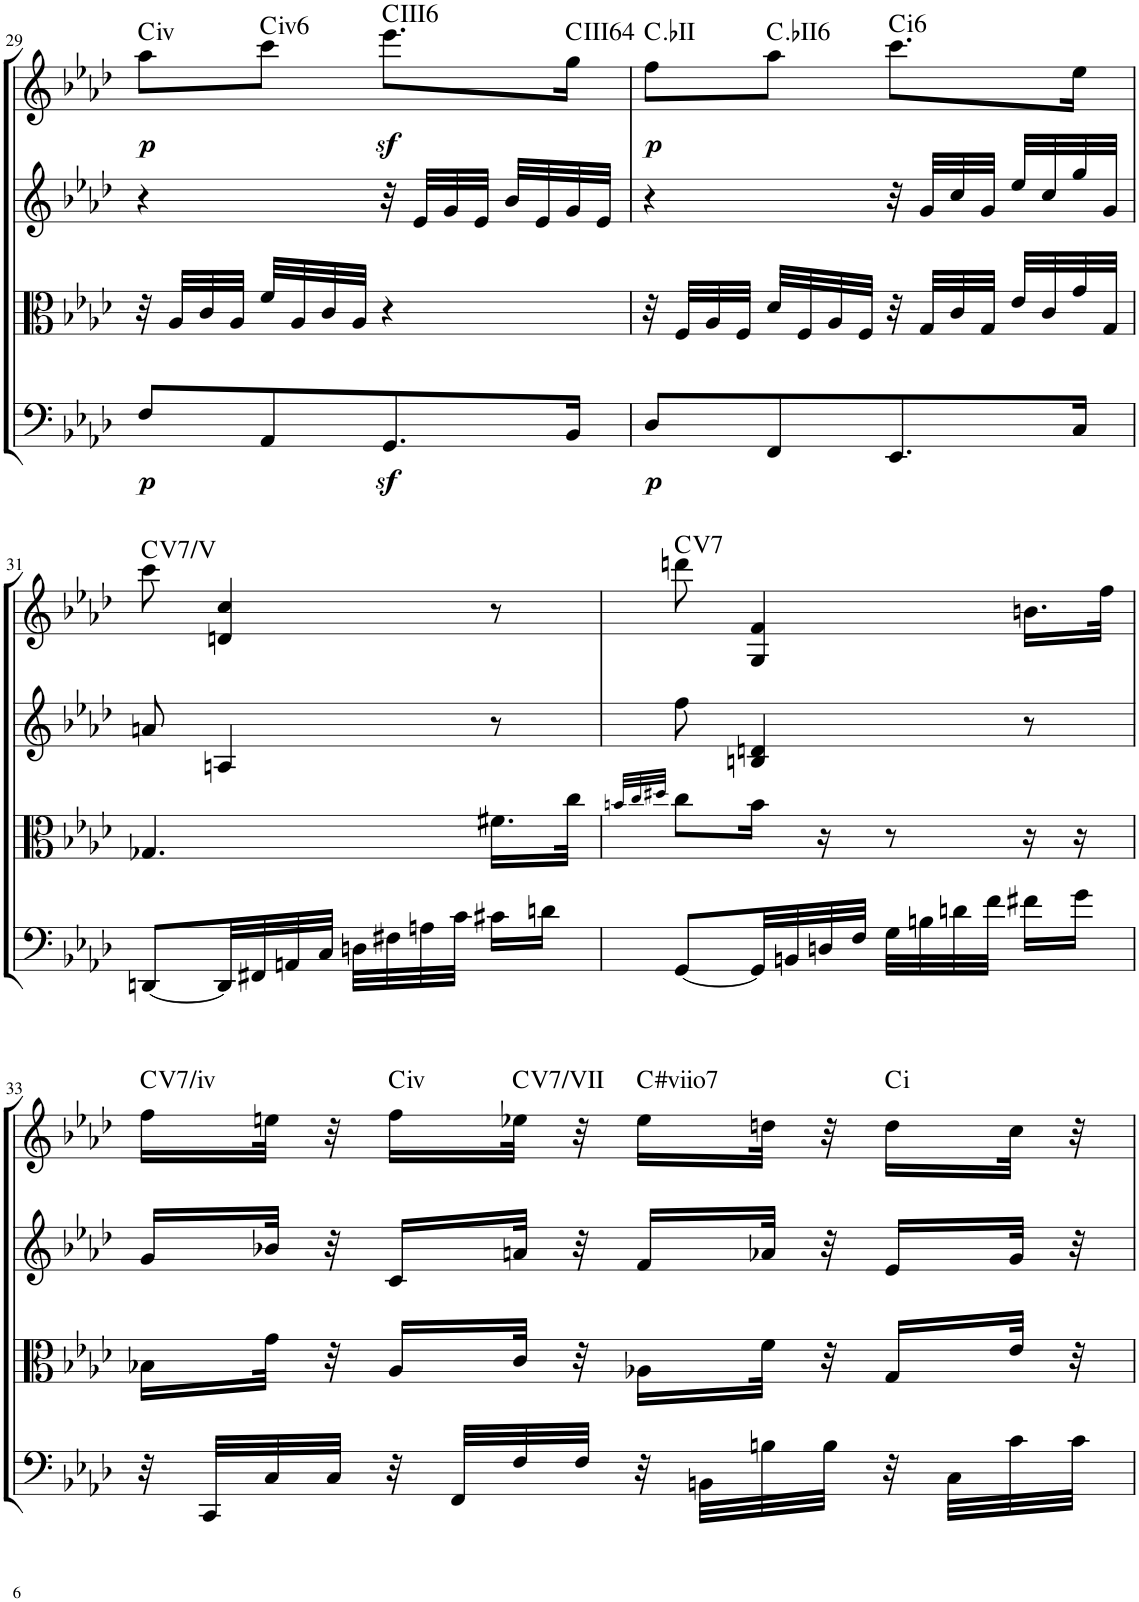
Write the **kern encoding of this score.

**kern	**dynam	**kern	**kern	**kern	**dynam	**harte
*part4	*part4	*part3	*part2	*part1	*part1	*part1
*staff4	*staff4	*staff3	*staff2	*staff1	*staff1	*
*I"Cello	*	*I"Viola	*I"2nd Violin	*I"1st Violin	*	*
*	*	*I'Vla	*I'Vln	*I'Vln	*	*
!!LO:PB:g=z
*clefF4	*	*clefC3	*clefG2	*clefG2	*	*
*k[b-e-a-d-]	*	*k[b-e-a-d-]	*k[b-e-a-d-]	*k[b-e-a-d-]	*	*
*f:	*	*f:	*f:	*f:	*	*
*M2/4	*	*M2/4	*M2/4	*M2/4	*	*
=29	=29	=29	=29	=29	=29	=29
!	!LO:DY:b	!	!	!	!LO:DY:b	!LO:H:kt=iv
8F/L	p	32r	4r	8aa-\L	p	.
.	.	32A-/LLL	.	.	.	.
.	.	32c/	.	.	.	.
.	.	32A-/JJJ	.	.	.	.
!	!	!	!	!	!	!LO:H:kt=iv
8AA-/	.	32f/LLL	.	8ccc\J	.	.
.	.	32A-/	.	.	.	.
.	.	32c/	.	.	.	.
.	.	32A-/JJJ	.	.	.	.
!	!	!	!	!	!	!LO:H:kt=6
8.GGz</	.	4r	32r	8.eee-\L	.	C:maj6
.	.	.	32e-/LLL	.	.	.
.	.	.	32g/	.	.	.
.	.	.	32e-/JJJ	.	.	.
.	.	.	32b-/LLL	.	.	.
.	.	.	32e-/	.	.	.
!	!	!	!	!	!	!LO:H:kt=64
16BB-/Jk	.	.	32g/	16gg\Jk	.	C:maj
.	.	.	32e-/JJJ	.	.	.
=30	=30	=30	=30	=30	=30	=30
!	!LO:DY:b	!	!	!	!LO:DY:b	!
8D-/L	p	32r	4r	8ff\L	p	C:maj
.	.	32F/LLL	.	.	.	.
.	.	32A-/	.	.	.	.
.	.	32F/JJJ	.	.	.	.
!	!	!	!	!	!	!LO:H:kt=6
8FF/	.	32d-/LLL	.	8aa-\J	.	C:maj6
.	.	32F/	.	.	.	.
.	.	32A-/	.	.	.	.
.	.	32F/JJJ	.	.	.	.
!	!	!	!	!	!	!LO:H:kt=i
8.EE-/	.	32r	32r	8.ccc\L	.	.
.	.	32G/LLL	32g/LLL	.	.	.
.	.	32c/	32cc/	.	.	.
.	.	32G/JJJ	32g/JJJ	.	.	.
.	.	32e-/LLL	32ee-/LLL	.	.	.
.	.	32c/	32cc/	.	.	.
16C/Jk	.	32g/	32gg/	16ee-\Jk	.	.
.	.	32G/JJJ	32g/JJJ	.	.	.
!!LO:LB:g=z
=31	=31	=31	=31	=31	=31	=31
!	!	!	!	!	!	!LO:H:kt=V
[8DDn/L	.	4.G-X/	8an/	8ccc\	.	.
32DD/LL]	.	.	4An/	4dn/ 4cc/	.	.
32FF#X/	.	.	.	.	.	.
32AAn/	.	.	.	.	.	.
32C/JJJ	.	.	.	.	.	.
32Dn\LLL	.	.	.	.	.	.
32F#X\	.	.	.	.	.	.
32An\	.	.	.	.	.	.
32c\JJJ	.	.	.	.	.	.
16c#X\LL	.	16.f#X\LL	8r	8r	.	.
16dn\JJ	.	.	.	.	.	.
.	.	32cc\JJk	.	.	.	.
=32	=32	=32	=32	=32	=32	=32
.	.	32qbn/LLL	.	.	.	.
.	.	32qcc/	.	.	.	.
.	.	32qdd#X/JJJ	.	.	.	.
!	!	!	!	!	!	!LO:H:kt=7
[8GG/L	.	8cc\L	8ff\	8dddn\	.	C:7
32GG/LL]	.	16b\Jk	4Bn/ 4dn/	4G/ 4f/	.	.
32BBn/	.	.	.	.	.	.
32Dn/	.	16r	.	.	.	.
32F/JJJ	.	.	.	.	.	.
32G\LLL	.	8r	.	.	.	.
32Bn\	.	.	.	.	.	.
32dn\	.	.	.	.	.	.
32f\JJJ	.	.	.	.	.	.
16f#X\LL	.	16r	8r	16.bn\LL	.	.
16g\JJ	.	16r	.	.	.	.
.	.	.	.	32ff\JJk	.	.
!!LO:LB:g=z
=33	=33	=33	=33	=33	=33	=33
!	!	!	!	!	!	!LO:H:kt=7/
32r	.	16B-X\LL	16g/LL	16ff\LL	.	C:maj
32CC/LLL	.	.	.	.	.	.
32C/	.	32g\JJk	32b-X/JJk	32een\JJk	.	.
32C/JJJ	.	32r	32r	32r	.	.
!	!	!	!	!	!	!LO:H:kt=iv
32r	.	16A-/LL	16c/LL	16ff\LL	.	.
32FF/LLL	.	.	.	.	.	.
!	!	!	!	!	!	!LO:H:kt=7/
32F/	.	32c/JJk	32an/JJk	32ee-X\JJk	.	C:maj
32F/JJJ	.	32r	32r	32r	.	.
!	!	!	!	!	!	!LO:H:kt=#viio
32r	.	16A-X\LL	16f/LL	16ee-\LL	.	.
32BBn\LLL	.	.	.	.	.	.
32Bn\	.	32f\JJk	32a-X/JJk	32ddn\JJk	.	.
32B\JJJ	.	32r	32r	32r	.	.
!	!	!	!	!	!	!LO:H:kt=i
32r	.	16G/LL	16e-/LL	16dd\LL	.	.
32C\LLL	.	.	.	.	.	.
32c\	.	32e-/JJk	32g/JJk	32cc\JJk	.	.
32c\JJJ	.	32r	32r	32r	.	.
=	=	=	=	=	=	=
*-	*-	*-	*-	*-	*-	*-
